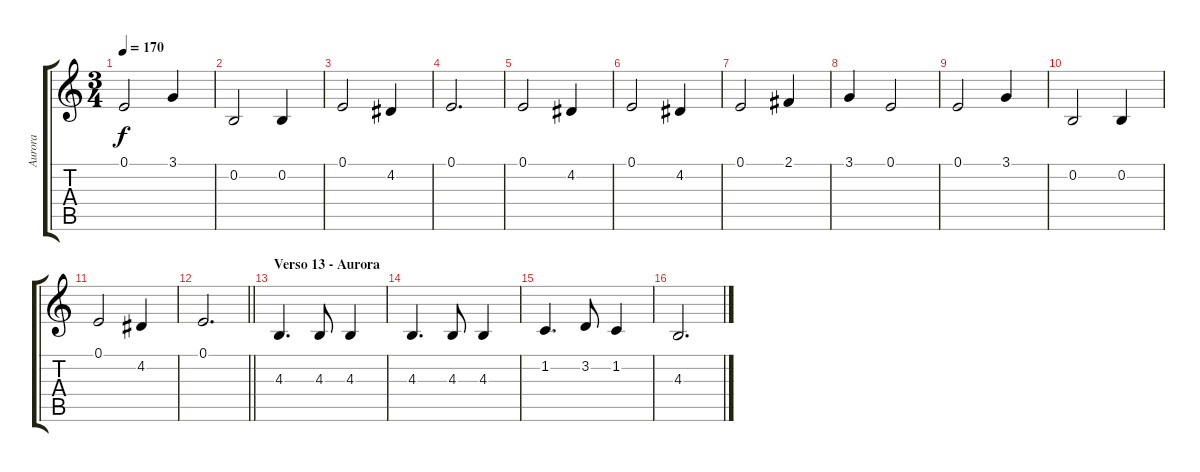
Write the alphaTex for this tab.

\track ("Aurora" "Aurora") {instrument englishhorn}
\staff {score tabs}
\tuning (E4 B3 G3 D3 A2 E2) {hide}
\ts (3 4)
\tempo 170
\clef g2
\ks c
0.1.2{dy f} 3.1.4 |
0.2.2 0.2.4 |
0.1.2 4.2.4 |
0.1.2{d} |
0.1.2 4.2.4 |
0.1.2 4.2.4 |
0.1.2 2.1.4 |
3.1.4 0.1.2 |
0.1.2 3.1.4 |
0.2.2 0.2.4 |
0.1.2 4.2.4 |
\barLineRight lightlight
0.1.2{d} |
\section ("" "Verso 13 - Aurora")
4.3.4{d} 4.3.8 4.3.4 |
4.3.4{d} 4.3.8 4.3.4 |
1.2.4{d} 3.2.8 1.2.4 |
4.3.2{d}
